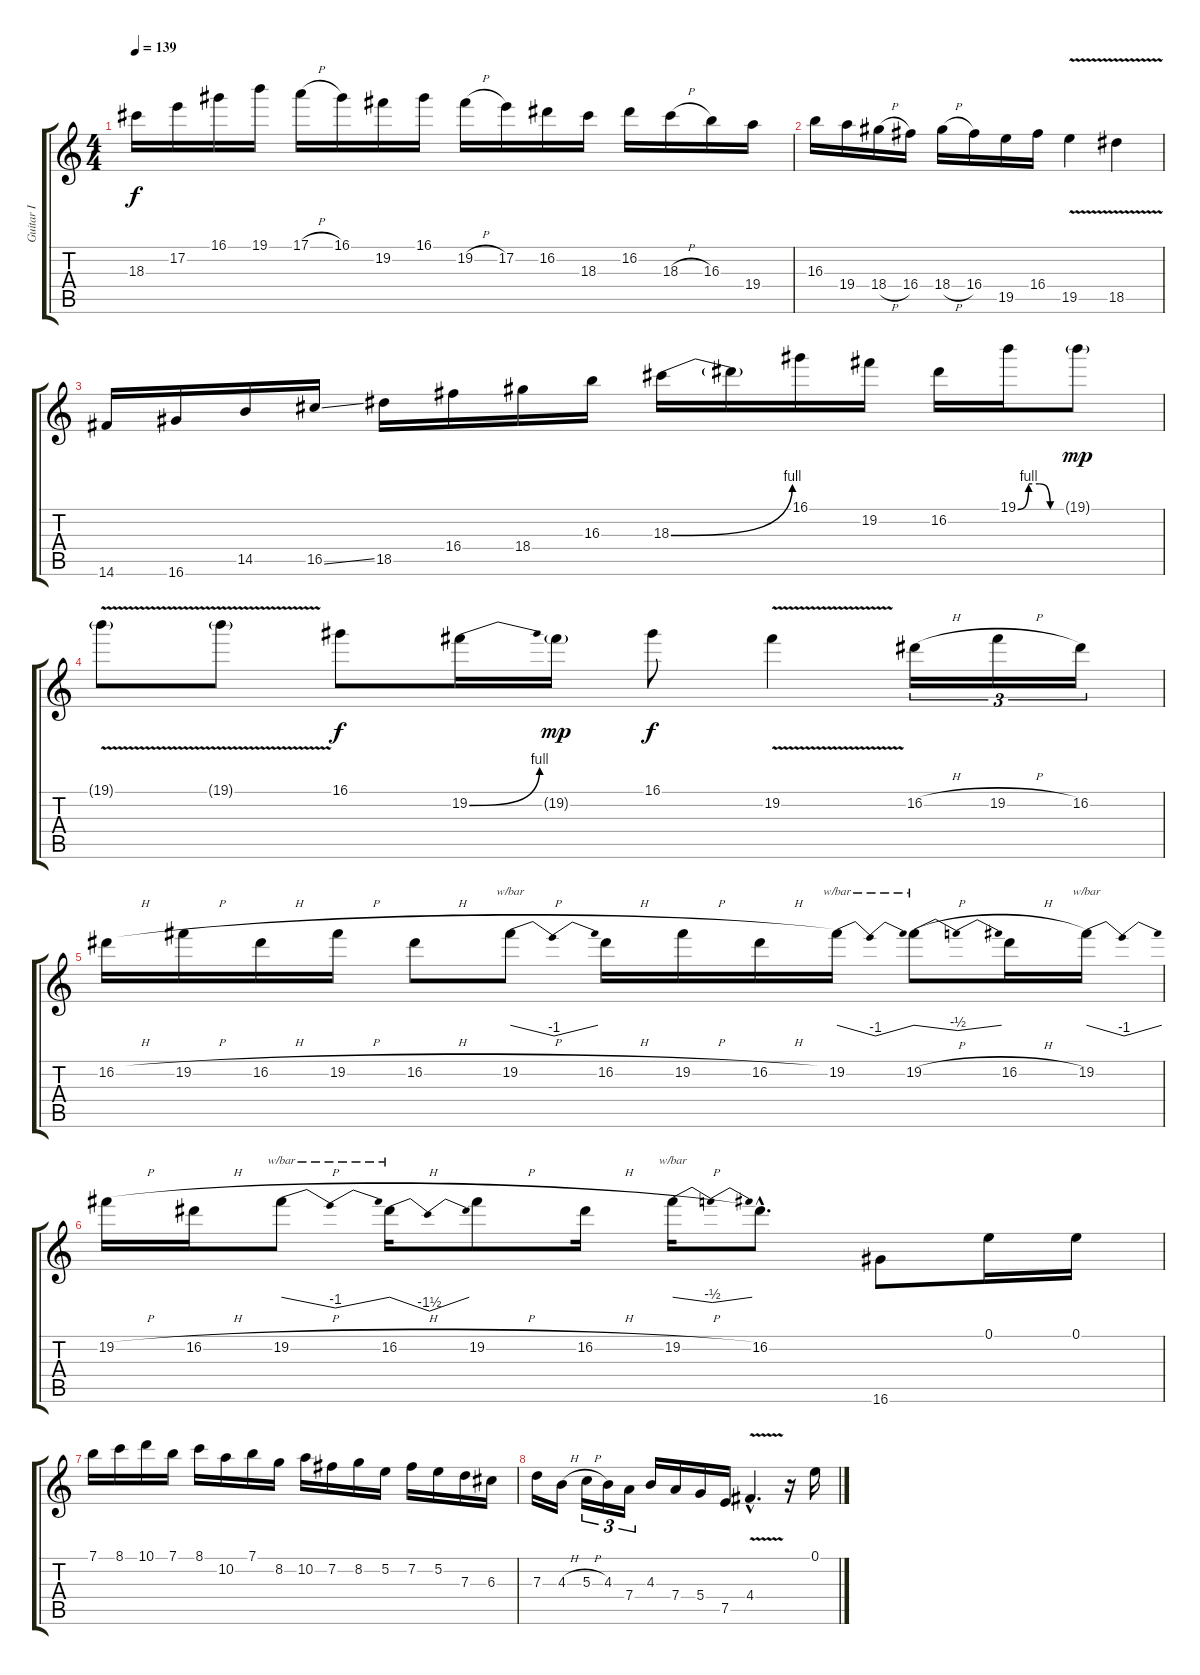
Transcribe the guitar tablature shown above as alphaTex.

\track ("Guitar I" "Guitar I") {instrument overdrivenguitar}
\staff {score tabs}
\tuning (E4 B3 G3 D3 A2 E2) {hide}
\ts (4 4)
\tempo 139
\clef g2
\ks c
18.3.16{dy f} 17.2.16 16.1.16 19.1.16 17.1{h}.16 16.1.16 19.2.16 16.1.16 19.2{h}.16 17.2.16 16.2.16 18.3.16 16.2.16 18.3{h}.16 16.3.16 19.4.16 |
16.3.16 19.4.16 18.4{h}.16 16.4.16 18.4{h}.16 16.4.16 19.5.16 16.4.16 19.5{v}.4 18.5{v}.4 |
14.6.16 16.6.16 14.5.16 16.5{ss}.16 18.5.16 16.4.16 18.4.16 16.3.16 18.3{be (bend 0 0 60 4)}.16 18.3{t}.16 16.1.16 19.2.16 16.2.16 19.1{be (custom 0 0 15 4 30 4 45 0 60 0)}.16 19.1{g}.8{dy mp} |
19.1{v g}.8 19.1{v g}.8 16.1.8{dy f} 19.2{be (bend 0 0 60 4)}.16 19.2{g}.16{dy mp} 16.1.8{dy f} 19.2{v}.4 16.2{h}.16{tu (3 2)} 19.2{h}.16{tu (3 2)} 16.2.16{tu (3 2)} |
16.2{h}.16 19.2{h}.16 16.2{h}.16 19.2{h}.16 16.2{h}.8 19.2{h}.8{tbe (dip default 0 0 30 -4 60 0)} 16.2{h}.16 19.2{h}.16 16.2{h}.16 19.2.16{tbe (dip default 0 0 30 -4 60 0)} 19.2{h}.8{tbe (dip default 0 0 30 -2 60 0)} 16.2{h}.16 19.2.16{tbe (dip default 0 0 30 -4 60 0)} |
19.2{h}.16 16.2{h}.16 19.2{h}.8{tbe (dip default 0 0 30 -4 60 0)} 16.2{h}.16{tbe (dip default 0 0 30 -6 60 0)} 19.2{h}.8 16.2{h}.16 19.2{h}.16{tbe (dip default 0 0 30 -2 60 0)} 16.2{hac}.8{d} 16.6.8 0.1.16 0.1.16 |
7.1.16 8.1.16 10.1.16 7.1.16 8.1.16 10.2.16 7.1.16 8.2.16 10.2.16 7.2.16 8.2.16 5.2.16 7.2.16 5.2.16 7.3.16 6.3.16 |
7.3.16 4.3{h}.16 5.3{h}.16{tu (3 2)} 4.3.16{tu (3 2)} 7.4.16{tu (3 2)} 4.3.16 7.4.16 5.4.16 7.5.16 4.4{v hac}.4{d} r.16 0.1.16
